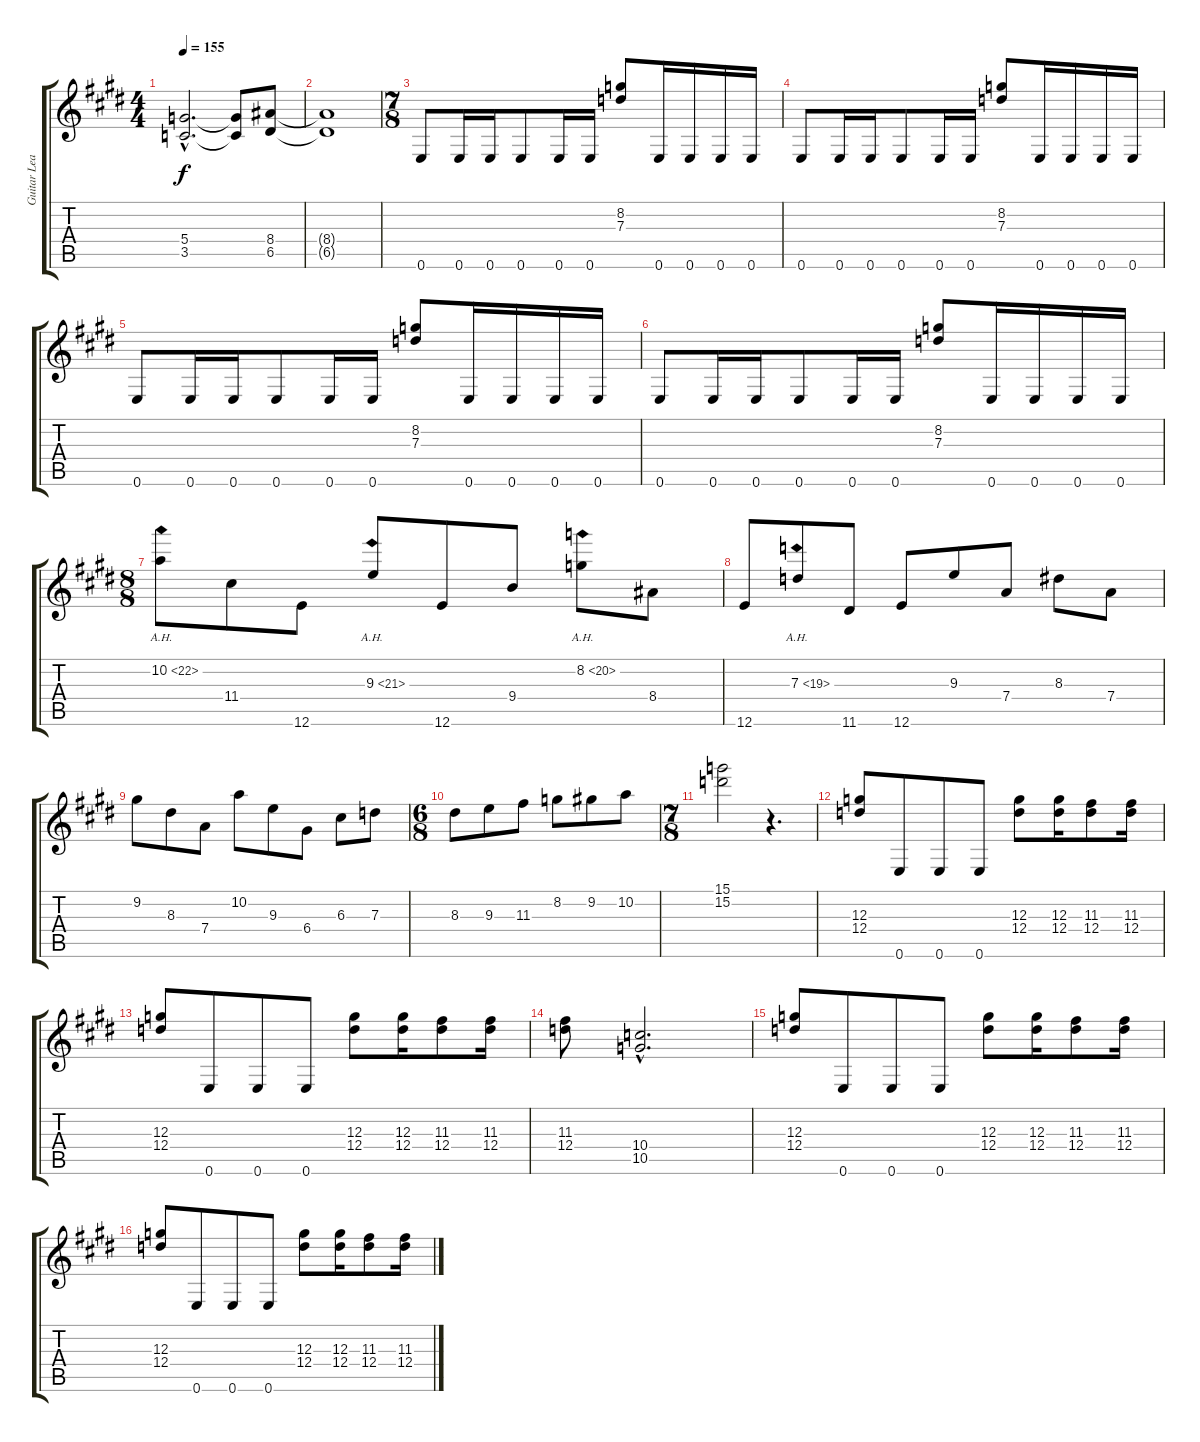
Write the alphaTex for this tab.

\track ("Guitar Lead" "Guitar Lea") {instrument distortionguitar}
\staff {score tabs}
\tuning (E4 B3 G3 D3 A2 E2) {hide}
\ts (4 4)
\tempo 155
\clef g2
\ks e
(5.4{hac} 3.5{hac}).2{d dy f} (5.4{t} 3.5{t}).8 (8.4 6.5).8 |
(8.4{t} 6.5{t}).1 |
\ts (7 8)
0.6.8 0.6.16 0.6.16 0.6.8 0.6.16 0.6.16 (8.2 7.3).8 0.6.16 0.6.16 0.6.16 0.6.16 |
0.6.8 0.6.16 0.6.16 0.6.8 0.6.16 0.6.16 (8.2 7.3).8 0.6.16 0.6.16 0.6.16 0.6.16 |
0.6.8 0.6.16 0.6.16 0.6.8 0.6.16 0.6.16 (8.2 7.3).8 0.6.16 0.6.16 0.6.16 0.6.16 |
0.6.8 0.6.16 0.6.16 0.6.8 0.6.16 0.6.16 (8.2 7.3).8 0.6.16 0.6.16 0.6.16 0.6.16 |
\ts (8 8)
10.2{ah 12}.8 11.4.8 12.6.8 9.3{ah 12}.8 12.6.8 9.4.8 8.2{ah 12}.8 8.4.8 |
12.6.8 7.3{ah 12}.8 11.6.8 12.6.8 9.3.8 7.4.8 8.3.8 7.4.8 |
9.2.8 8.3.8 7.4.8 10.2.8 9.3.8 6.4.8 6.3.8 7.3.8 |
\ts (6 8)
8.3.8 9.3.8 11.3.8 8.2.8 9.2.8 10.2.8 |
\ts (7 8)
(15.1 15.2).2 r.4{d} |
(12.3 12.4).8 0.6.8 0.6.8 0.6.8 (12.3 12.4).8 (12.3 12.4).16 (11.3 12.4).8 (11.3 12.4).16 |
(12.3 12.4).8 0.6.8 0.6.8 0.6.8 (12.3 12.4).8 (12.3 12.4).16 (11.3 12.4).8 (11.3 12.4).16 |
(11.3 12.4).8 (10.4{hac} 10.5{hac}).2{d} |
(12.3 12.4).8 0.6.8 0.6.8 0.6.8 (12.3 12.4).8 (12.3 12.4).16 (11.3 12.4).8 (11.3 12.4).16 |
(12.3 12.4).8 0.6.8 0.6.8 0.6.8 (12.3 12.4).8 (12.3 12.4).16 (11.3 12.4).8 (11.3 12.4).16
